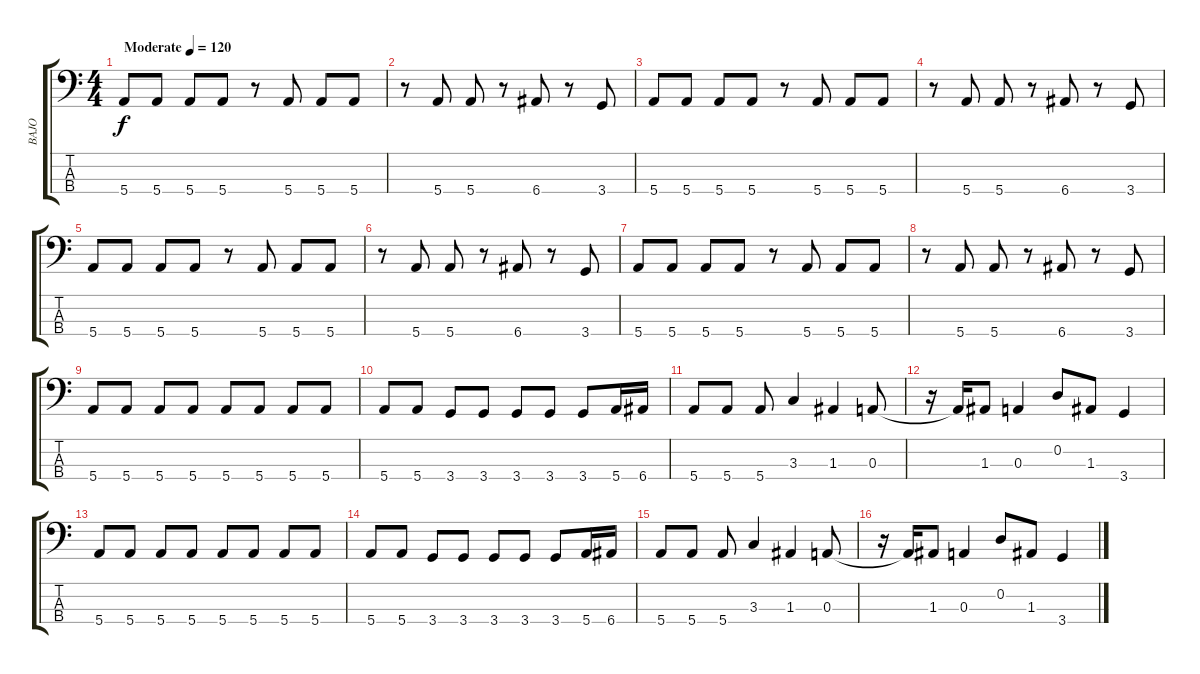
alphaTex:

\track ("BAJO" "BAJO") {instrument electricbassfinger}
\staff {score tabs}
\tuning (G2 D2 A1 E1) {hide}
\ts (4 4)
\tempo (120 "Moderate")
\clef f4
\ks c
5.4.8{dy f instrument electricbassfinger} 5.4.8 5.4.8 5.4.8 r.8 5.4.8 5.4.8 5.4.8 |
r.8 5.4.8 5.4.8 r.8 6.4.8 r.8 3.4.8 |
5.4.8 5.4.8 5.4.8 5.4.8 r.8 5.4.8 5.4.8 5.4.8 |
r.8 5.4.8 5.4.8 r.8 6.4.8 r.8 3.4.8 |
5.4.8 5.4.8 5.4.8 5.4.8 r.8 5.4.8 5.4.8 5.4.8 |
r.8 5.4.8 5.4.8 r.8 6.4.8 r.8 3.4.8 |
5.4.8 5.4.8 5.4.8 5.4.8 r.8 5.4.8 5.4.8 5.4.8 |
r.8 5.4.8 5.4.8 r.8 6.4.8 r.8 3.4.8 |
5.4.8 5.4.8 5.4.8 5.4.8 5.4.8 5.4.8 5.4.8 5.4.8 |
5.4.8 5.4.8 3.4.8 3.4.8 3.4.8 3.4.8 3.4.8 5.4.16 6.4.16 |
5.4.8 5.4.8 5.4.8 3.3.4 1.3.4 0.3.8 |
r.16 0.3{t}.16 1.3.8 0.3.4 0.2.8 1.3.8 3.4.4 |
5.4.8 5.4.8 5.4.8 5.4.8 5.4.8 5.4.8 5.4.8 5.4.8 |
5.4.8 5.4.8 3.4.8 3.4.8 3.4.8 3.4.8 3.4.8 5.4.16 6.4.16 |
5.4.8 5.4.8 5.4.8 3.3.4 1.3.4 0.3.8 |
r.16 0.3{t}.16 1.3.8 0.3.4 0.2.8 1.3.8 3.4.4
